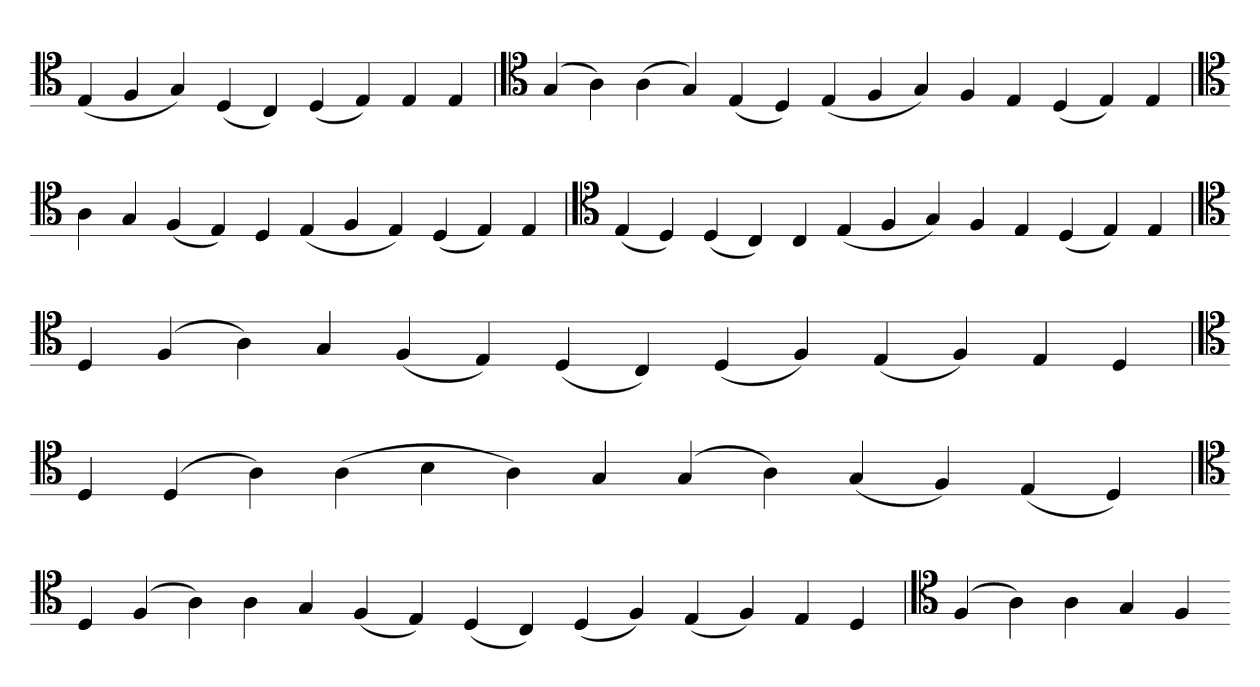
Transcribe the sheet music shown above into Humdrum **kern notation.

**kern
*part1
*staff1
*clefC4
=
(4E
4F
4G)
(4D
4C)
(4D
4E)
4E
4E
=`
*clefC4
(4G
4A)
(4A
4G)
(4E
4D)
(4E
4F
4G)
4F
4E
(4D
4E)
4E
='
*clefC4
4A
4G
(4F
4E)
4D
(4E
4F
4E)
(4D
4E)
4E
='
*clefC4
(4E
4D)
(4D
4C)
4C
(4E
4F
4G)
4F
4E
(4D
4E)
4E
=
*clefC4
4D
(4F
4A)
4G
(4F
4E)
(4D
4C)
(4D
4F)
(4E
4F)
4E
4D
='
*clefC4
4D
(4D
4A)
(4A
4B
4A)
4G
(4G
4A)
(4G
4F)
(4E
4D)
='
*clefC4
4D
(4F
4A)
4A
4G
(4F
4E)
(4D
4C)
(4D
4F)
(4E
4F)
4E
4D
=`
*clefC4
(4F
4A)
4A
4G
4F
=-
*-
